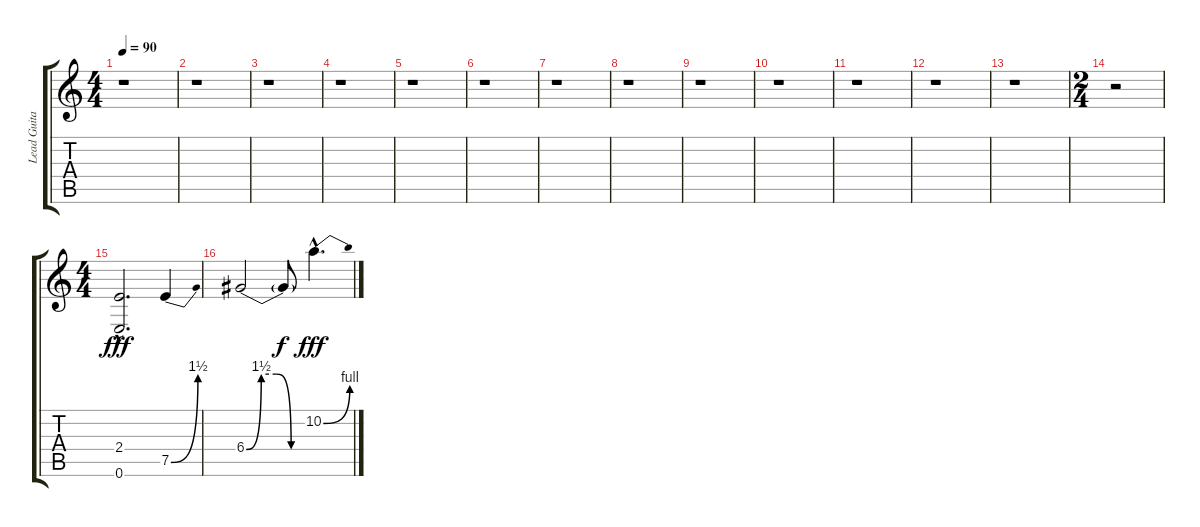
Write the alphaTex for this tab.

\track ("Lead Guitar " "Lead Guita") {instrument distortionguitar}
\staff {score tabs}
\tuning (E4 B3 G3 D3 A2 E2) {hide}
\ts (4 4)
\tempo 90
\clef g2
\ks c
r.1{dy fff} |
r.1 |
r.1 |
r.1 |
r.1 |
r.1 |
r.1 |
r.1 |
r.1 |
r.1 |
r.1 |
r.1 |
r.1 |
\ts (2 4)
r.2 |
\ts (4 4)
(2.4{hac} 0.6{hac}).2{d} 7.5{be (bend 0 0 60 6)}.4 |
6.4{be (custom 0 0 15 6 30 6 45 0 60 0)}.2 6.4{t}.8{dy f} 10.2{be (bend 0 0 60 4) hac}.4{d dy fff}
